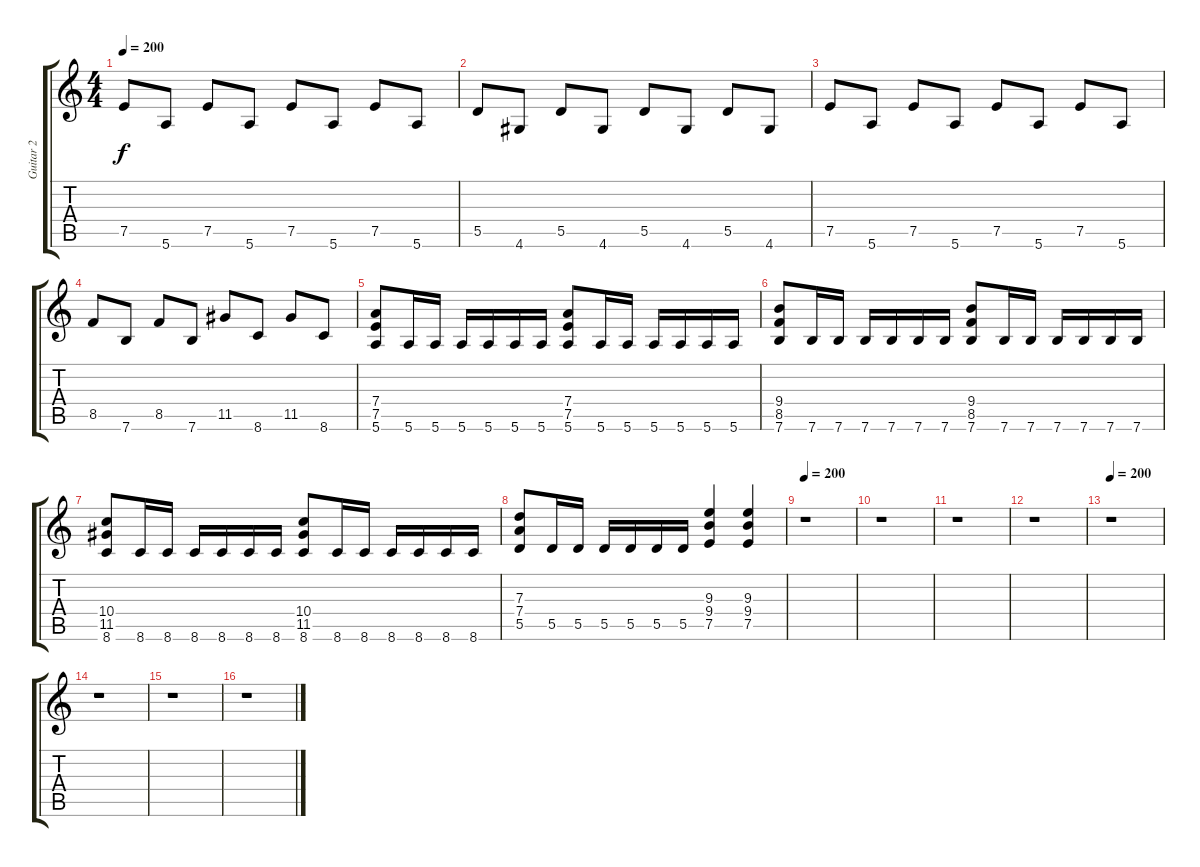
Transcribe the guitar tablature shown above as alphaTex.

\track ("Guitar 2" "Guitar 2") {instrument distortionguitar}
\staff {score tabs}
\tuning (E4 B3 G3 D3 A2 E2) {hide}
\ts (4 4)
\tempo 200
\clef g2
\ks c
7.5.8{dy f} 5.6.8 7.5.8 5.6.8 7.5.8 5.6.8 7.5.8 5.6.8 |
5.5.8 4.6.8 5.5.8 4.6.8 5.5.8 4.6.8 5.5.8 4.6.8 |
7.5.8 5.6.8 7.5.8 5.6.8 7.5.8 5.6.8 7.5.8 5.6.8 |
8.5.8 7.6.8 8.5.8 7.6.8 11.5.8 8.6.8 11.5.8 8.6.8 |
(7.4 7.5 5.6).8 5.6.16 5.6.16 5.6.16 5.6.16 5.6.16 5.6.16 (7.4 7.5 5.6).8 5.6.16 5.6.16 5.6.16 5.6.16 5.6.16 5.6.16 |
(9.4 8.5 7.6).8 7.6.16 7.6.16 7.6.16 7.6.16 7.6.16 7.6.16 (9.4 8.5 7.6).8 7.6.16 7.6.16 7.6.16 7.6.16 7.6.16 7.6.16 |
(10.4 11.5 8.6).8 8.6.16 8.6.16 8.6.16 8.6.16 8.6.16 8.6.16 (10.4 11.5 8.6).8 8.6.16 8.6.16 8.6.16 8.6.16 8.6.16 8.6.16 |
(7.3 7.4 5.5).8 5.5.16 5.5.16 5.5.16 5.5.16 5.5.16 5.5.16 (9.3 9.4 7.5).4 (9.3 9.4 7.5).4 |
\tempo 200
r.1 |
r.1 |
r.1 |
r.1 |
\tempo 200
r.1 |
r.1 |
r.1 |
r.1
